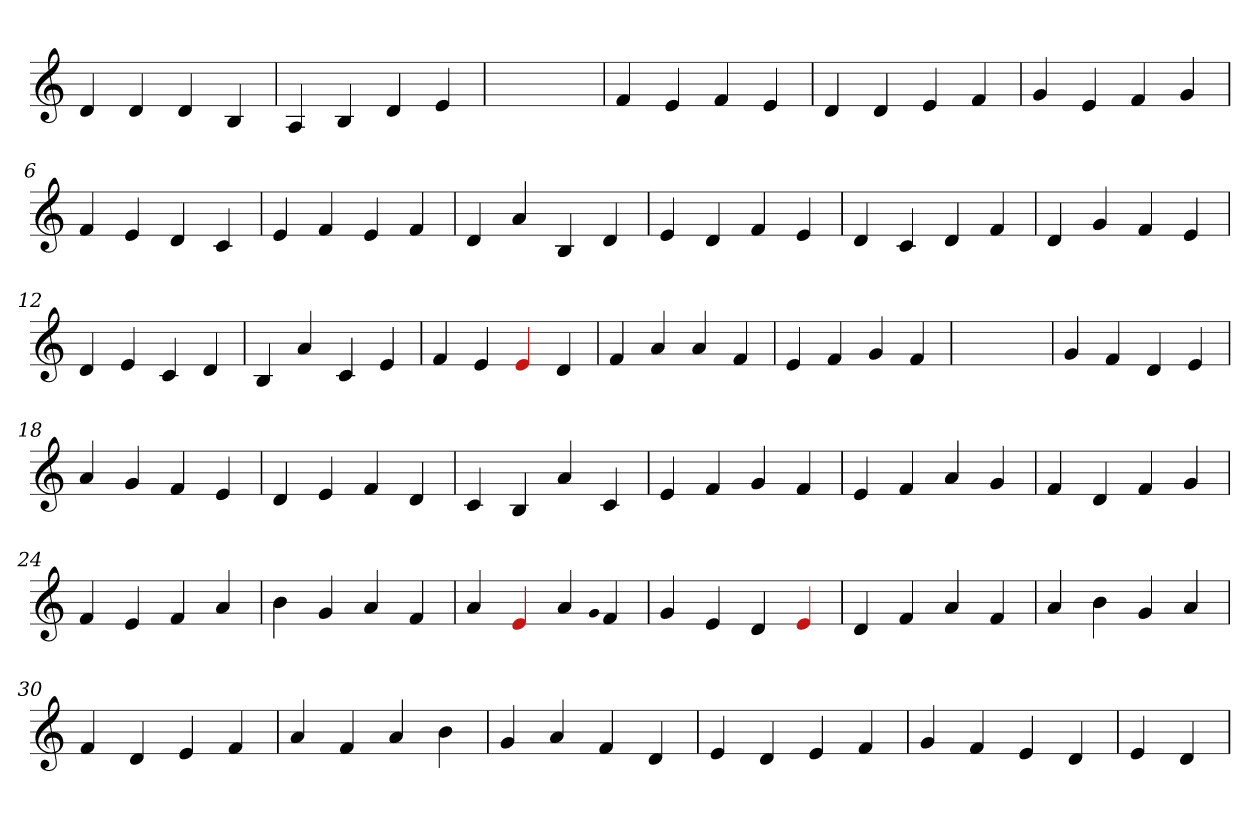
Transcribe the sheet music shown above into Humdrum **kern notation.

**kern
*part1
*staff1
*clefG2
=1
4d
4d
4d
4B
=2
4A
4B
4d
4e
=3
1ryy
=3
4f
4e
4f
4e
=4
4d
4d
4e
4f
=5
4g
4e
4f
4g
=6
4f
4e
4d
4c
=7
4e
4f
4e
4f
=8
4d
4a
4B
4d
=9
4e
4d
4f
4e
=10
4d
4c
4d
4f
=11
4d
4g
4f
4e
=12
4d
4e
4c
4d
=13
4B
4a
4c
4e
=14
4f
4e
4Re
4d
=15
4f
4a
4a
4f
=16
4e
4f
4g
4f
=17
1ryy
=17
4g
4f
4d
4e
=18
4a
4g
4f
4e
=19
4d
4e
4f
4d
=20
4c
4B
4a
4c
=21
4e
4f
4g
4f
=22
4e
4f
4a
4g
=23
4f
4d
4f
4g
=24
4f
4e
4f
4a
=25
4b
4g
4a
4f
=26
4a
4Re
4a
qqg
4f
=27
4g
4e
4d
4Re
=28
4d
4f
4a
4f
=29
4a
4b
4g
4a
=30
4f
4d
4e
4f
=31
4a
4f
4a
4b
=32
4g
4a
4f
4d
=33
4e
4d
4e
4f
=34
4g
4f
4e
4d
=35
4e
4d
=
*-
